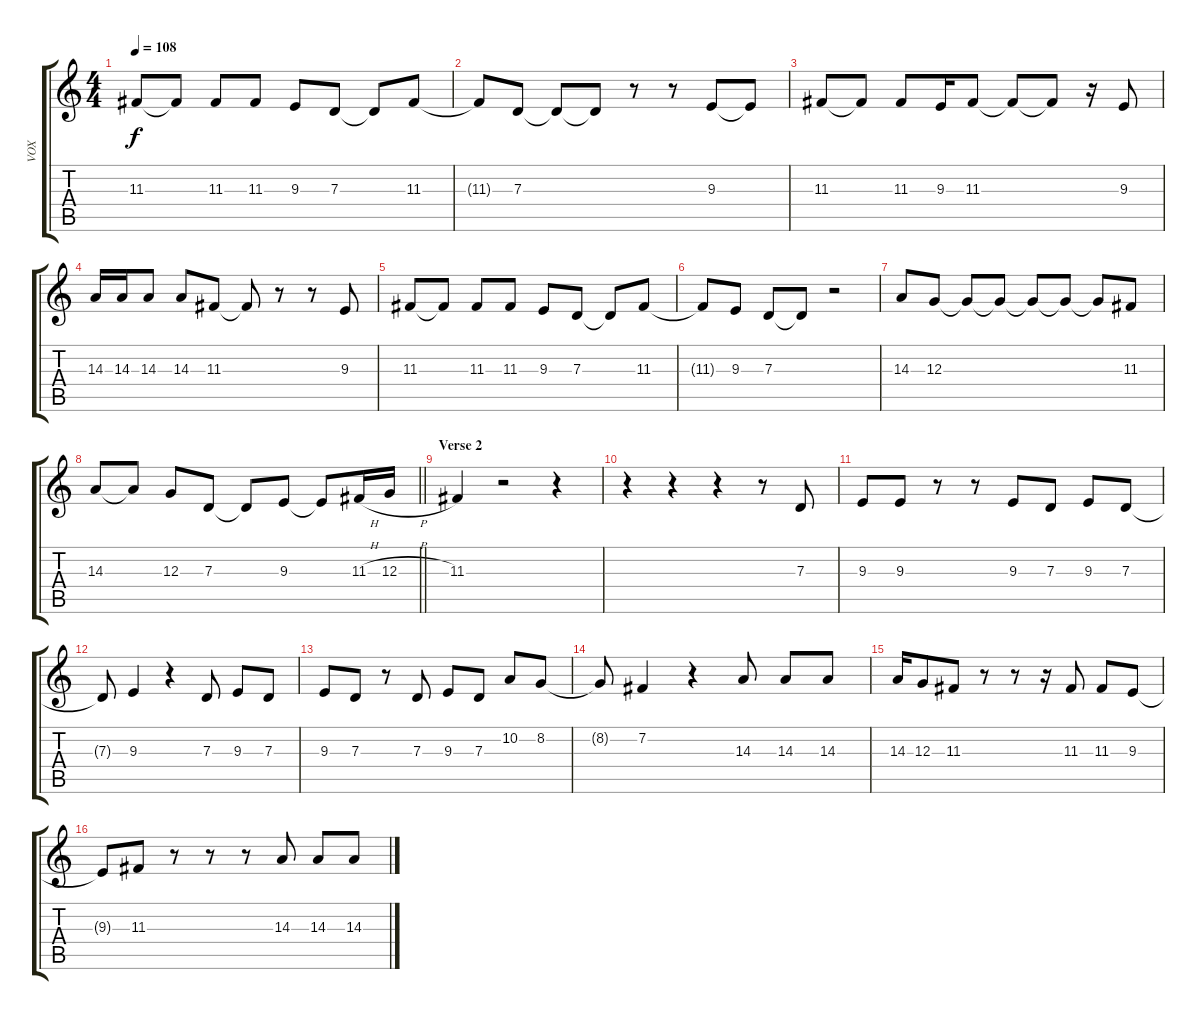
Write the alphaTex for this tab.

\track ("VOX" "VOX") {instrument flute}
\staff {score tabs}
\tuning (E4 B3 G3 D3 A2 E2) {hide}
\ts (4 4)
\tempo 108
\clef g2
\ks c
11.3.8{dy f} 11.3{t}.8 11.3.8 11.3.8 9.3.8 7.3.8 7.3{t}.8 11.3.8 |
11.3{t}.8 7.3.8 7.3{t}.8 7.3{t}.8 r.8 r.8 9.3.8 9.3{t}.8 |
11.3.8 11.3{t}.8 11.3.8 9.3.16 11.3.8 11.3{t}.8 11.3{t}.8 r.16 9.3.8 |
14.3.16 14.3.16 14.3.8 14.3.8 11.3.8 11.3{t}.8 r.8 r.8 9.3.8 |
11.3.8 11.3{t}.8 11.3.8 11.3.8 9.3.8 7.3.8 7.3{t}.8 11.3.8 |
11.3{t}.8 9.3.8 7.3.8 7.3{t}.8 r.2 |
14.3.8 12.3.8 12.3{t}.8 12.3{t}.8 12.3{t}.8 12.3{t}.8 12.3{t}.8 11.3.8 |
\barLineRight lightlight
14.3.8 14.3{t}.8 12.3.8 7.3.8 7.3{t}.8 9.3.8 9.3{t}.8 11.3{h}.16 12.3{h}.16 |
\section ("" "Verse 2")
11.3.4 r.2 r.4 |
r.4 r.4 r.4 r.8 7.3.8 |
9.3.8 9.3.8 r.8 r.8 9.3.8 7.3.8 9.3.8 7.3.8 |
7.3{t}.8 9.3.4 r.4 7.3.8 9.3.8 7.3.8 |
9.3.8 7.3.8 r.8 7.3.8 9.3.8 7.3.8 10.2.8 8.2.8 |
8.2{t}.8 7.2.4 r.4 14.3.8 14.3.8 14.3.8 |
14.3.16 12.3.8 11.3.8 r.8 r.8 r.16 11.3.8 11.3.8 9.3.8 |
9.3{t}.8 11.3.8 r.8 r.8 r.8 14.3.8 14.3.8 14.3.8
